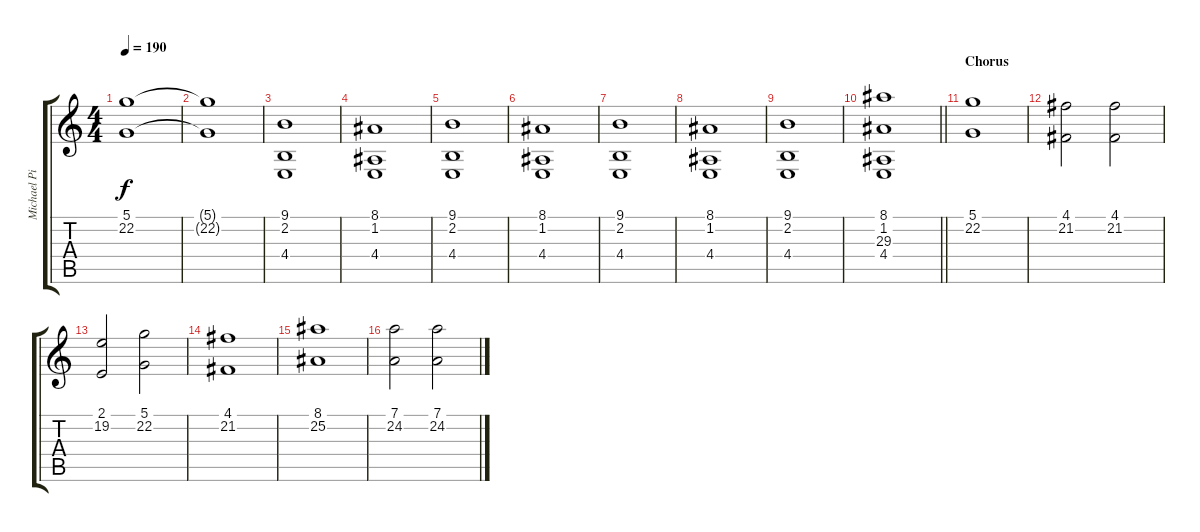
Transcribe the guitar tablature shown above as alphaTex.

\track ("Michael Pinnella - Keyboard " "Michael Pi") {instrument stringensemble1}
\staff {score tabs}
\tuning (D4 A3 F3 C3 G2 D2) {hide}
\ts (4 4)
\tempo 190
\clef g2
\ks c
(5.1 22.2).1{dy f} |
(5.1{t} 22.2{t}).1 |
(9.1 2.2 4.4).1{volume 8} |
(8.1 1.2 4.4).1 |
(9.1 2.2 4.4).1 |
(8.1 1.2 4.4).1 |
(9.1 2.2 4.4).1 |
(8.1 1.2 4.4).1 |
(9.1 2.2 4.4).1 |
\barLineRight lightlight
(8.1 1.2 29.3 4.4).1 |
\section ("" "Chorus")
(5.1 22.2).1 |
(4.1 21.2).2 (4.1 21.2).2 |
(2.1 19.2).2 (5.1 22.2).2 |
(4.1 21.2).1 |
(8.1 25.2).1 |
(7.1 24.2).2 (7.1 24.2).2
